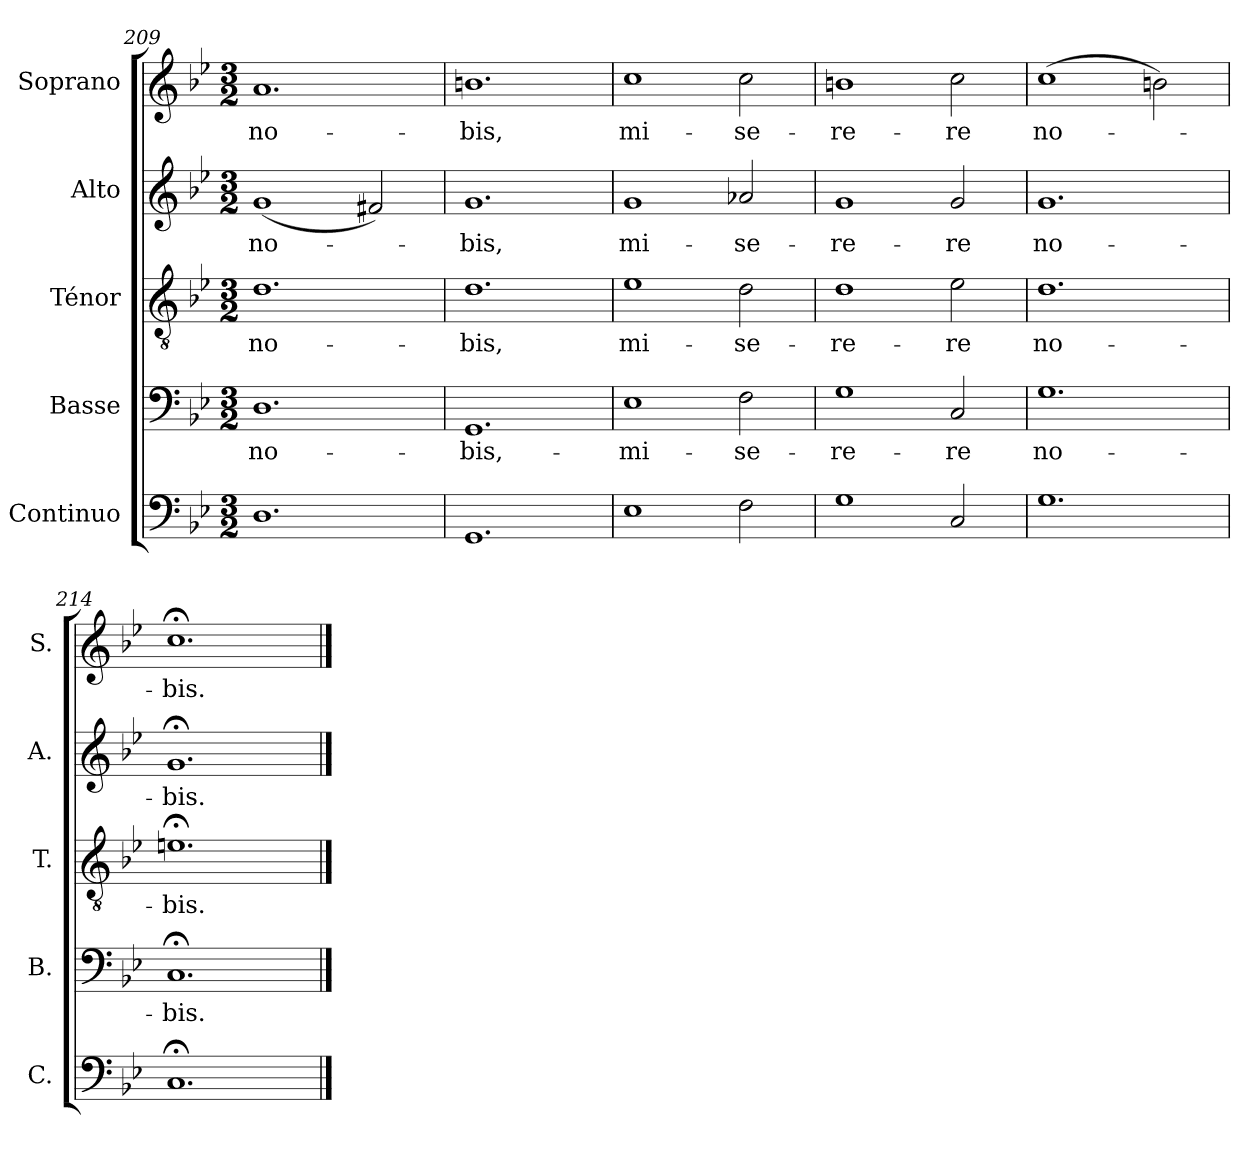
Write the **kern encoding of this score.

**kern	**kern	**text	**kern	**text	**kern	**text	**kern	**text
*part5	*part4	*part4	*part3	*part3	*part2	*part2	*part1	*part1
*staff5	*staff4	*staff4	*staff3	*staff3	*staff2	*staff2	*staff1	*staff1
*I"Continuo	*I"Basse	*	*I"Ténor	*	*I"Alto	*	*I"Soprano	*
*I'C.	*I'B.	*	*I'T.	*	*I'A.	*	*I'S.	*
*clefF4	*clefF4	*	*clefGv2	*	*clefG2	*	*clefG2	*
*ITrd7c12	*	*	*	*	*	*	*	*
*k[b-e-]	*k[b-e-]	*	*k[b-e-]	*	*k[b-e-]	*	*k[b-e-]	*
*M3/2	*M3/2	*	*M3/2	*	*M3/2	*	*M3/2	*
=209	=209	=209	=209	=209	=209	=209	=209	=209
!	!	!LO:LY:b	!	!LO:LY:b	!	!LO:LY:b	!	!LO:LY:b
1.DD	1.D	no-	1.d	no-	(<1g	no-	1.a	no-
.	.	.	.	.	2f#X/)	.	.	.
=210	=210	=210	=210	=210	=210	=210	=210	=210
!	!	!LO:LY:b	!	!LO:LY:b	!	!LO:LY:b	!	!LO:LY:b
1.GGG	1.GG	-bis,-	1.d	-bis,	1.g	-bis,	1.bn	-bis,
=211	=211	=211	=211	=211	=211	=211	=211	=211
!	!	!LO:LY:b	!	!LO:LY:b	!	!LO:LY:b	!	!LO:LY:b
1EE-	1E-	-mi-	1e-	mi-	1g	mi-	1cc	mi-
!	!	!LO:LY:b	!	!LO:LY:b	!	!LO:LY:b	!	!LO:LY:b
2FF\	2F\	-se-	2d\	-se-	2a-X/	-se-	2cc\	-se-
!!LO:PB:g=z
=212	=212	=212	=212	=212	=212	=212	=212	=212
!	!	!LO:LY:b	!	!LO:LY:b	!	!LO:LY:b	!	!LO:LY:b
1GG	1G	-re-	1d	-re-	1g	-re-	1bn	-re-
!	!	!LO:LY:b	!	!LO:LY:b	!	!LO:LY:b	!	!LO:LY:b
2CC/	2C/	-re	2e-\	-re	2g/	-re	2cc\	-re
=213	=213	=213	=213	=213	=213	=213	=213	=213
!	!	!LO:LY:b	!	!LO:LY:b	!	!LO:LY:b	!	!LO:LY:b
1.GG	1.G	no-	1.d	no-	1.g	no-	(>1cc	no-
.	.	.	.	.	.	.	2bn\)	.
=214	=214	=214	=214	=214	=214	=214	=214	=214
!	!	!LO:LY:b	!	!LO:LY:b	!	!LO:LY:b	!	!LO:LY:b
1.CC;<	1.C;<	-bis.	1.en;<	-bis.	1.g;<	-bis.	1.cc;<	-bis.
==	==	==	==	==	==	==	==	==
*-	*-	*-	*-	*-	*-	*-	*-	*-
